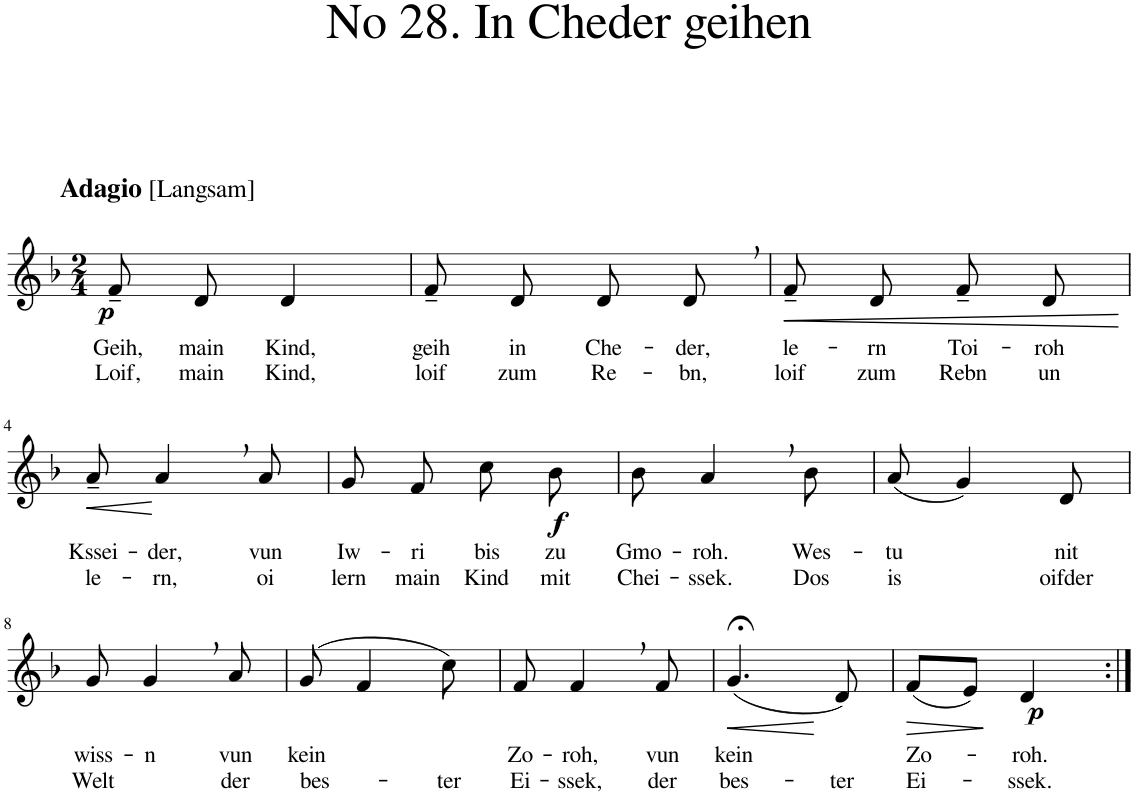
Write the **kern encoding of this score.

**kern	**text	**text	**dynam
*part1	*part1	*part1	*part1
*staff1	*staff1	*staff1	*staff1
*I"Piano	*	*	*
*I'Pno.	*	*	*
*clefG2	*	*	*
*k[b-]	*	*	*
*M2/4	*	*	*
=1	=1	=1	=1
!LO:TX:a:B:t=Adagio	!	!	!
!LO:TX:a:t=[Langsam]	!	!	!
!	!LO:LY:b	!LO:LY:b	!LO:DY:b
8f~/	Geih,	Loif,	p
!	!LO:LY:b	!LO:LY:b	!
8d/	main	main	.
!	!LO:LY:b	!LO:LY:b	!
4d/	Kind,	Kind,	.
=2	=2	=2	=2
!	!LO:LY:b	!LO:LY:b	!
8f~/	geih	loif	.
!	!LO:LY:b	!LO:LY:b	!
8d/	in	zum	.
!	!LO:LY:b	!LO:LY:b	!
8d/	Che-	Re-	.
!	!LO:LY:b	!LO:LY:b	!
8d,/	-der,	-bn,	.
=3	=3	=3	=3
!	!LO:LY:b	!LO:LY:b	!LO:HP:b
8f~/	le-	loif	<
!	!LO:LY:b	!LO:LY:b	!
8d/	-rn	zum	.
!	!LO:LY:b	!LO:LY:b	!
8f~/	Toi-	Rebn	.
!	!LO:LY:b	!LO:LY:b	!
8d/	-roh	un	.
.	.	.	[
!!LO:LB:g=z
=4	=4	=4	=4
!	!LO:LY:b	!LO:LY:b	!LO:HP:b
8a~/	Kssei-	le-	<
!	!LO:LY:b	!LO:LY:b	!
4a,/	-der,	-rn,	.
!	!LO:LY:b	!LO:LY:b	!
8a/	vun	oi	.
.	.	.	[
=5	=5	=5	=5
!	!LO:LY:b	!LO:LY:b	!
8g/	Iw-	lern	.
!	!LO:LY:b	!LO:LY:b	!
8f/	-ri	main	.
!	!LO:LY:b	!LO:LY:b	!
8cc\	bis	Kind	.
!	!LO:LY:b	!LO:LY:b	!LO:DY:b
8b-\	zu	mit	f
=6	=6	=6	=6
!	!LO:LY:b	!LO:LY:b	!
8b-\	Gmo-	Chei-	.
!	!LO:LY:b	!LO:LY:b	!
4a,/	-roh.	-ssek.	.
!	!LO:LY:b	!LO:LY:b	!
8b-\	Wes-	Dos	.
=7	=7	=7	=7
!	!LO:LY:b	!LO:LY:b	!
(8a/	-tu	is	.
4g/)	.	.	.
!	!LO:LY:b	!LO:LY:b	!
8d/	nit	oifder	.
!!LO:LB:g=z
=8	=8	=8	=8
!	!LO:LY:b	!LO:LY:b	!
8g/	wiss-	Welt	.
!	!LO:LY:b	!	!
4g,/	-n	.	.
!	!LO:LY:b	!LO:LY:b	!
8a/	vun	der	.
=9	=9	=9	=9
!	!LO:LY:b	!LO:LY:b	!
(8g/	kein	bes-	.
4f/	.	.	.
!	!	!LO:LY:b	!
8cc\)	.	-ter	.
=10	=10	=10	=10
!	!LO:LY:b	!LO:LY:b	!
8f/	Zo-	Ei-	.
!	!LO:LY:b	!LO:LY:b	!
4f,/	-roh,	-ssek,	.
!	!LO:LY:b	!LO:LY:b	!
8f/	vun	der	.
=11	=11	=11	=11
!	!LO:LY:b	!LO:LY:b	!LO:HP:b
(4.g;</	kein	bes-	<
!	!	!LO:LY:b	!
8d/)	.	-ter	.
.	.	.	[
=12	=12	=12	=12
!	!LO:LY:b	!LO:LY:b	!LO:HP:b
(8f/L	Zo-	Ei-	>
8e/J)	.	.	.
!	!LO:LY:b	!LO:LY:b	!LO:DY:b
4d/	-roh.	-ssek.	p
.	.	.	]
=:|!	=:|!	=:|!	=:|!
*-	*-	*-	*-
